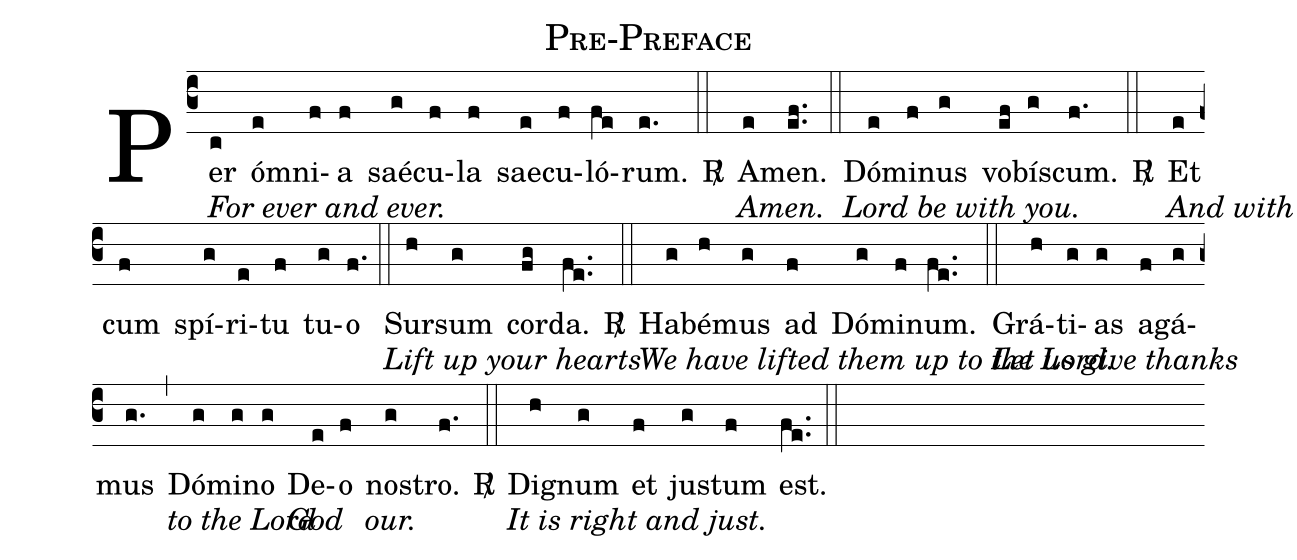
name:Pre-Preface;
%%
(c3) Per[For ever and ever.](c) óm(e)ni(f)a(f) saé(g)cu(f)la(f) sae(e)cu(f)ló(fe)rum.(e.) <sp>R/</sp>(::)
A[Amen.](e)men.(ef..) (::)
Dó[Lord be with you.](e)mi(f)nus(g) vo(ef)bí(g)scum.(f.) <sp>R/</sp>(::)
Et[And with your spirit.](e) cum(f) spí(g)ri(e)tu(f) tu(g)o(f.) (::)
Sur[Lift up your hearts](h)sum(g) cor(fg)da.(fe..) <sp>R/</sp>(::)
Ha[We have lifted them up to the Lord.](g)bé(h)mus(g) ad(f) Dó(g)mi(f)num.(fe..) (::)
Grá[Let us give thanks](h)ti(g)as(g) a(f)gá(g)mus(g.) (,)
Dó[to the Lord](g)mi(g)no(g) De[God](e)o(f) nos[our.](g)tro.(f.) <sp>R/</sp>(::)
Dig[It is right and just.](h)num(g) et(f) jus(g)tum(f) est.(fe..) (::)
